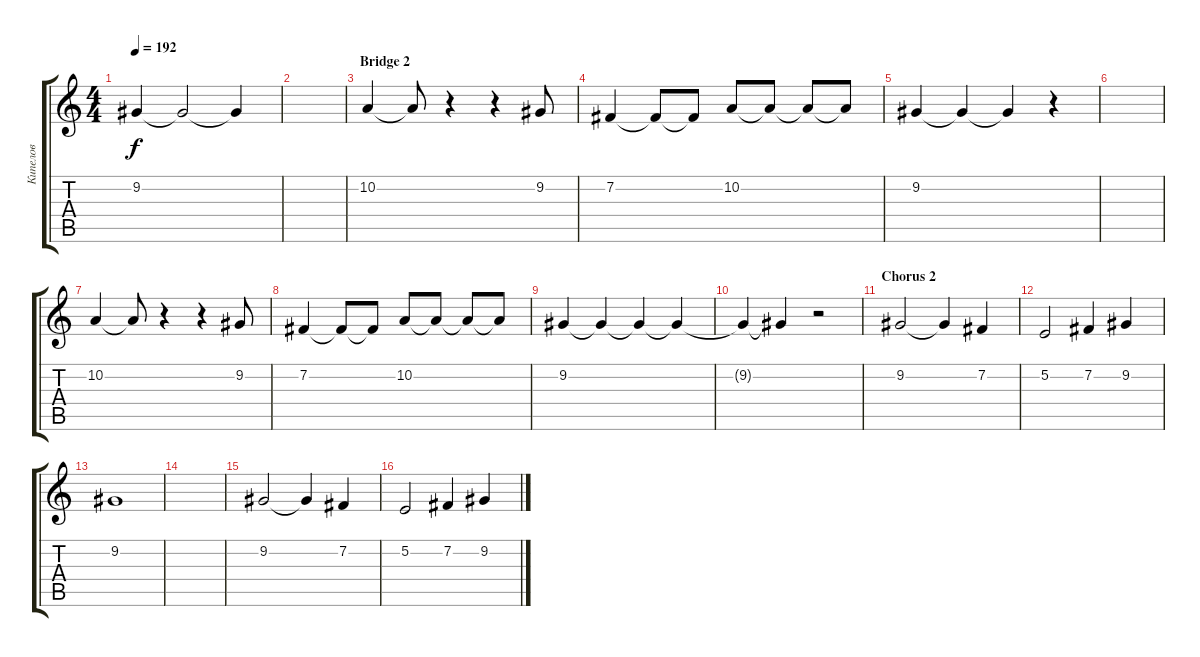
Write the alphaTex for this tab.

\track ("Кипелов" "Кипелов") {instrument lead5charang}
\staff {score tabs}
\tuning (E4 B3 G3 D3 A2 E2) {hide}
\ts (4 4)
\tempo 192
\clef g2
\ks c
9.2.4{dy f} 9.2{t}.2 9.2{t}.4 |
|
\section ("" "Bridge 2")
10.2.4 10.2{t}.8 r.4 r.4 9.2.8 |
7.2.4 7.2{t}.8 7.2{t}.8 10.2.8 10.2{t}.8 10.2{t}.8 10.2{t}.8 |
9.2.4 9.2{t}.4 9.2{t}.4 r.4 |
|
10.2.4 10.2{t}.8 r.4 r.4 9.2.8 |
7.2.4 7.2{t}.8 7.2{t}.8 10.2.8 10.2{t}.8 10.2{t}.8 10.2{t}.8 |
9.2.4 9.2{t}.4 9.2{t}.4 9.2{t}.4 |
9.2{t}.4 9.2{t}.4 r.2 |
\section ("" "Chorus 2")
9.2.2 9.2{t}.4 7.2.4 |
5.2.2 7.2.4 9.2.4 |
9.2.1 |
|
9.2.2 9.2{t}.4 7.2.4 |
5.2.2 7.2.4 9.2.4
